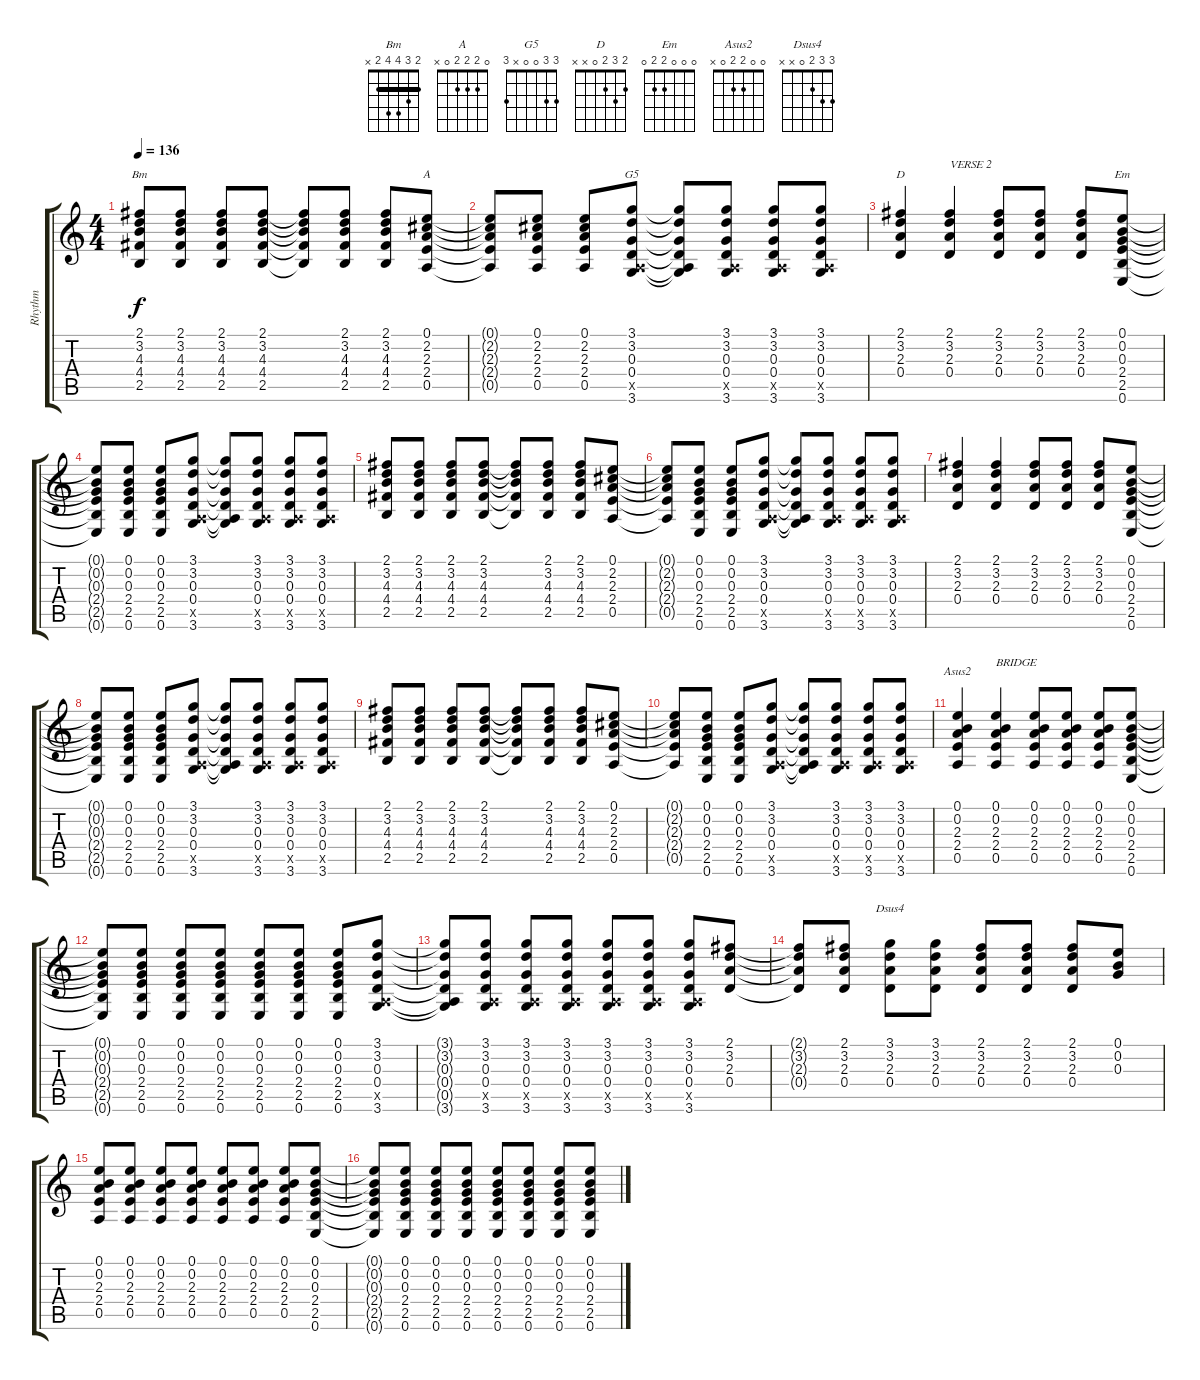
\track ("Rhythm" "Rhythm") {instrument distortionguitar}
\staff {score tabs}
\tuning (E4 B3 G3 D3 A2 E2) {hide}
\chord ("Bm" 2 3 4 4 2 x) {barre 2}
\chord ("A" 0 2 2 2 0 x)
\chord ("G5" 3 3 0 0 x 3)
\chord ("D" 2 3 2 0 x x)
\chord ("Em" 0 0 0 2 2 0)
\chord ("Asus2" 0 0 2 2 0 x)
\chord ("Dsus4" 3 3 2 0 x x)
\ts (4 4)
\tempo 136
\clef g2
\ks c
(2.1 3.2 4.3 4.4 2.5).8{ch "Bm" dy f} (2.1 3.2 4.3 4.4 2.5).8 (2.1 3.2 4.3 4.4 2.5).8 (2.1 3.2 4.3 4.4 2.5).8 (2.1{t} 3.2{t} 4.3{t} 4.4{t} 2.5{t}).8 (2.1 3.2 4.3 4.4 2.5).8 (2.1 3.2 4.3 4.4 2.5).8 (0.1 2.2 2.3 2.4 0.5).8{ch "A"} |
(0.1{t} 2.2{t} 2.3{t} 2.4{t} 0.5{t}).8 (0.1 2.2 2.3 2.4 0.5).8 (0.1 2.2 2.3 2.4 0.5).8 (3.1 3.2 0.3 0.4 0.5{x} 3.6).8{ch "G5"} (3.1{t} 3.2{t} 0.3{t} 0.4{t} 0.5{t} 3.6{t}).8 (3.1 3.2 0.3 0.4 0.5{x} 3.6).8 (3.1 3.2 0.3 0.4 0.5{x} 3.6).8 (3.1 3.2 0.3 0.4 0.5{x} 3.6).8 |
(2.1 3.2 2.3 0.4).4{ch "D"} (2.1 3.2 2.3 0.4).4{txt "VERSE 2"} (2.1 3.2 2.3 0.4).8 (2.1 3.2 2.3 0.4).8 (2.1 3.2 2.3 0.4).8 (0.1 0.2 0.3 2.4 2.5 0.6).8{ch "Em"} |
(0.1{t} 0.2{t} 0.3{t} 2.4{t} 2.5{t} 0.6{t}).8 (0.1 0.2 0.3 2.4 2.5 0.6).8 (0.1 0.2 0.3 2.4 2.5 0.6).8 (3.1 3.2 0.3 0.4 0.5{x} 3.6).8 (3.1{t} 3.2{t} 0.3{t} 0.4{t} 0.5{t} 3.6{t}).8 (3.1 3.2 0.3 0.4 0.5{x} 3.6).8 (3.1 3.2 0.3 0.4 0.5{x} 3.6).8 (3.1 3.2 0.3 0.4 0.5{x} 3.6).8 |
(2.1 3.2 4.3 4.4 2.5).8{txt ""} (2.1 3.2 4.3 4.4 2.5).8 (2.1 3.2 4.3 4.4 2.5).8 (2.1 3.2 4.3 4.4 2.5).8 (2.1{t} 3.2{t} 4.3{t} 4.4{t} 2.5{t}).8 (2.1 3.2 4.3 4.4 2.5).8 (2.1 3.2 4.3 4.4 2.5).8 (0.1 2.2 2.3 2.4 0.5).8 |
(0.1{t} 2.2{t} 2.3{t} 2.4{t} 0.5{t}).8 (0.1 0.2 0.3 2.4 2.5 0.6).8 (0.1 0.2 0.3 2.4 2.5 0.6).8 (3.1 3.2 0.3 0.4 0.5{x} 3.6).8 (3.1{t} 3.2{t} 0.3{t} 0.4{t} 0.5{t} 3.6{t}).8 (3.1 3.2 0.3 0.4 0.5{x} 3.6).8 (3.1 3.2 0.3 0.4 0.5{x} 3.6).8 (3.1 3.2 0.3 0.4 0.5{x} 3.6).8 |
(2.1 3.2 2.3 0.4).4 (2.1 3.2 2.3 0.4).4 (2.1 3.2 2.3 0.4).8 (2.1 3.2 2.3 0.4).8 (2.1 3.2 2.3 0.4).8 (0.1 0.2 0.3 2.4 2.5 0.6).8 |
(0.1{t} 0.2{t} 0.3{t} 2.4{t} 2.5{t} 0.6{t}).8 (0.1 0.2 0.3 2.4 2.5 0.6).8 (0.1 0.2 0.3 2.4 2.5 0.6).8 (3.1 3.2 0.3 0.4 0.5{x} 3.6).8 (3.1{t} 3.2{t} 0.3{t} 0.4{t} 0.5{t} 3.6{t}).8 (3.1 3.2 0.3 0.4 0.5{x} 3.6).8 (3.1 3.2 0.3 0.4 0.5{x} 3.6).8 (3.1 3.2 0.3 0.4 0.5{x} 3.6).8 |
(2.1 3.2 4.3 4.4 2.5).8 (2.1 3.2 4.3 4.4 2.5).8 (2.1 3.2 4.3 4.4 2.5).8 (2.1 3.2 4.3 4.4 2.5).8 (2.1{t} 3.2{t} 4.3{t} 4.4{t} 2.5{t}).8 (2.1 3.2 4.3 4.4 2.5).8 (2.1 3.2 4.3 4.4 2.5).8 (0.1 2.2 2.3 2.4 0.5).8 |
(0.1{t} 2.2{t} 2.3{t} 2.4{t} 0.5{t}).8 (0.1 0.2 0.3 2.4 2.5 0.6).8 (0.1 0.2 0.3 2.4 2.5 0.6).8 (3.1 3.2 0.3 0.4 0.5{x} 3.6).8 (3.1{t} 3.2{t} 0.3{t} 0.4{t} 0.5{t} 3.6{t}).8 (3.1 3.2 0.3 0.4 0.5{x} 3.6).8 (3.1 3.2 0.3 0.4 0.5{x} 3.6).8 (3.1 3.2 0.3 0.4 0.5{x} 3.6).8 |
(0.1 0.2 2.3 2.4 0.5).4{ch "Asus2"} (0.1 0.2 2.3 2.4 0.5).4{txt "BRIDGE"} (0.1 0.2 2.3 2.4 0.5).8 (0.1 0.2 2.3 2.4 0.5).8 (0.1 0.2 2.3 2.4 0.5).8 (0.1 0.2 0.3 2.4 2.5 0.6).8 |
(0.1{t} 0.2{t} 0.3{t} 2.4{t} 2.5{t} 0.6{t}).8 (0.1 0.2 0.3 2.4 2.5 0.6).8 (0.1 0.2 0.3 2.4 2.5 0.6).8 (0.1 0.2 0.3 2.4 2.5 0.6).8 (0.1 0.2 0.3 2.4 2.5 0.6).8 (0.1 0.2 0.3 2.4 2.5 0.6).8 (0.1 0.2 0.3 2.4 2.5 0.6).8 (3.1 3.2 0.3 0.4 0.5{x} 3.6).8 |
(3.1{t} 3.2{t} 0.3{t} 0.4{t} 0.5{t} 3.6{t}).8 (3.1 3.2 0.3 0.4 0.5{x} 3.6).8 (3.1 3.2 0.3 0.4 0.5{x} 3.6).8 (3.1 3.2 0.3 0.4 0.5{x} 3.6).8 (3.1 3.2 0.3 0.4 0.5{x} 3.6).8 (3.1 3.2 0.3 0.4 0.5{x} 3.6).8 (3.1 3.2 0.3 0.4 0.5{x} 3.6).8 (2.1 3.2 2.3 0.4).8 |
(2.1{t} 3.2{t} 2.3{t} 0.4{t}).8 (2.1 3.2 2.3 0.4).8 (3.1 3.2 2.3 0.4).8{ch "Dsus4"} (3.1 3.2 2.3 0.4).8 (2.1 3.2 2.3 0.4).8 (2.1 3.2 2.3 0.4).8 (2.1 3.2 2.3 0.4).8 (0.1 0.2 0.3).8 |
(0.1 0.2 2.3 2.4 0.5).8 (0.1 0.2 2.3 2.4 0.5).8 (0.1 0.2 2.3 2.4 0.5).8 (0.1 0.2 2.3 2.4 0.5).8 (0.1 0.2 2.3 2.4 0.5).8 (0.1 0.2 2.3 2.4 0.5).8 (0.1 0.2 2.3 2.4 0.5).8 (0.1 0.2 0.3 2.4 2.5 0.6).8 |
(0.1{t} 0.2{t} 0.3{t} 2.4{t} 2.5{t} 0.6{t}).8 (0.1 0.2 0.3 2.4 2.5 0.6).8 (0.1 0.2 0.3 2.4 2.5 0.6).8 (0.1 0.2 0.3 2.4 2.5 0.6).8 (0.1 0.2 0.3 2.4 2.5 0.6).8 (0.1 0.2 0.3 2.4 2.5 0.6).8 (0.1 0.2 0.3 2.4 2.5 0.6).8 (0.1 0.2 0.3 2.4 2.5 0.6).8
